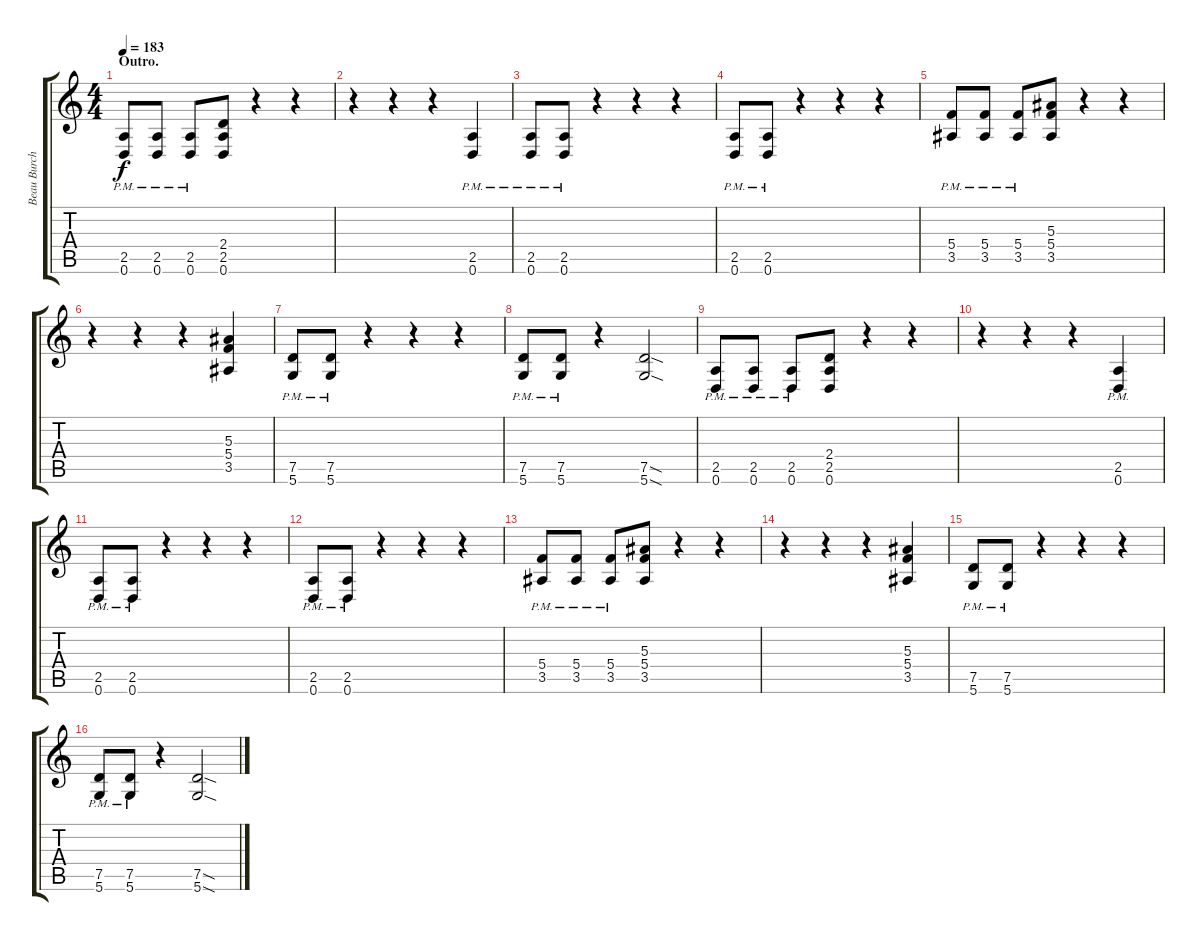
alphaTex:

\track ("Beau Burchell" "Beau Burch") {instrument distortionguitar}
\staff {score tabs}
\tuning (D4 A3 F3 C3 G2 D2) {hide}
\ts (4 4)
\section ("" "Outro.")
\tempo 183
\clef g2
\ks c
(2.5{pm} 0.6{pm}).8{dy f} (2.5{pm} 0.6{pm}).8 (2.5{pm} 0.6{pm}).8 (2.4 2.5 0.6).8 r.4 r.4 |
r.4 r.4 r.4 (2.5{pm} 0.6{pm}).4 |
(2.5{pm} 0.6{pm}).8 (2.5{pm} 0.6{pm}).8 r.4 r.4 r.4 |
(2.5{pm} 0.6{pm}).8 (2.5{pm} 0.6{pm}).8 r.4 r.4 r.4 |
(5.4{pm} 3.5{pm}).8 (5.4{pm} 3.5{pm}).8 (5.4{pm} 3.5{pm}).8 (5.3 5.4 3.5).8 r.4 r.4 |
r.4 r.4 r.4 (5.3 5.4 3.5).4 |
(7.5{pm} 5.6{pm}).8 (7.5{pm} 5.6{pm}).8 r.4 r.4 r.4 |
(7.5{pm} 5.6{pm}).8 (7.5{pm} 5.6{pm}).8 r.4 (7.5{sod} 5.6{sod}).2 |
(2.5{pm} 0.6{pm}).8 (2.5{pm} 0.6{pm}).8 (2.5{pm} 0.6{pm}).8 (2.4 2.5 0.6).8 r.4 r.4 |
r.4 r.4 r.4 (2.5{pm} 0.6{pm}).4 |
(2.5{pm} 0.6{pm}).8 (2.5{pm} 0.6{pm}).8 r.4 r.4 r.4 |
(2.5{pm} 0.6{pm}).8 (2.5{pm} 0.6{pm}).8 r.4 r.4 r.4 |
(5.4{pm} 3.5{pm}).8 (5.4{pm} 3.5{pm}).8 (5.4{pm} 3.5{pm}).8 (5.3 5.4 3.5).8 r.4 r.4 |
r.4 r.4 r.4 (5.3 5.4 3.5).4 |
(7.5{pm} 5.6{pm}).8 (7.5{pm} 5.6{pm}).8 r.4 r.4 r.4 |
(7.5{pm} 5.6{pm}).8 (7.5{pm} 5.6{pm}).8 r.4 (7.5{sod} 5.6{sod}).2
